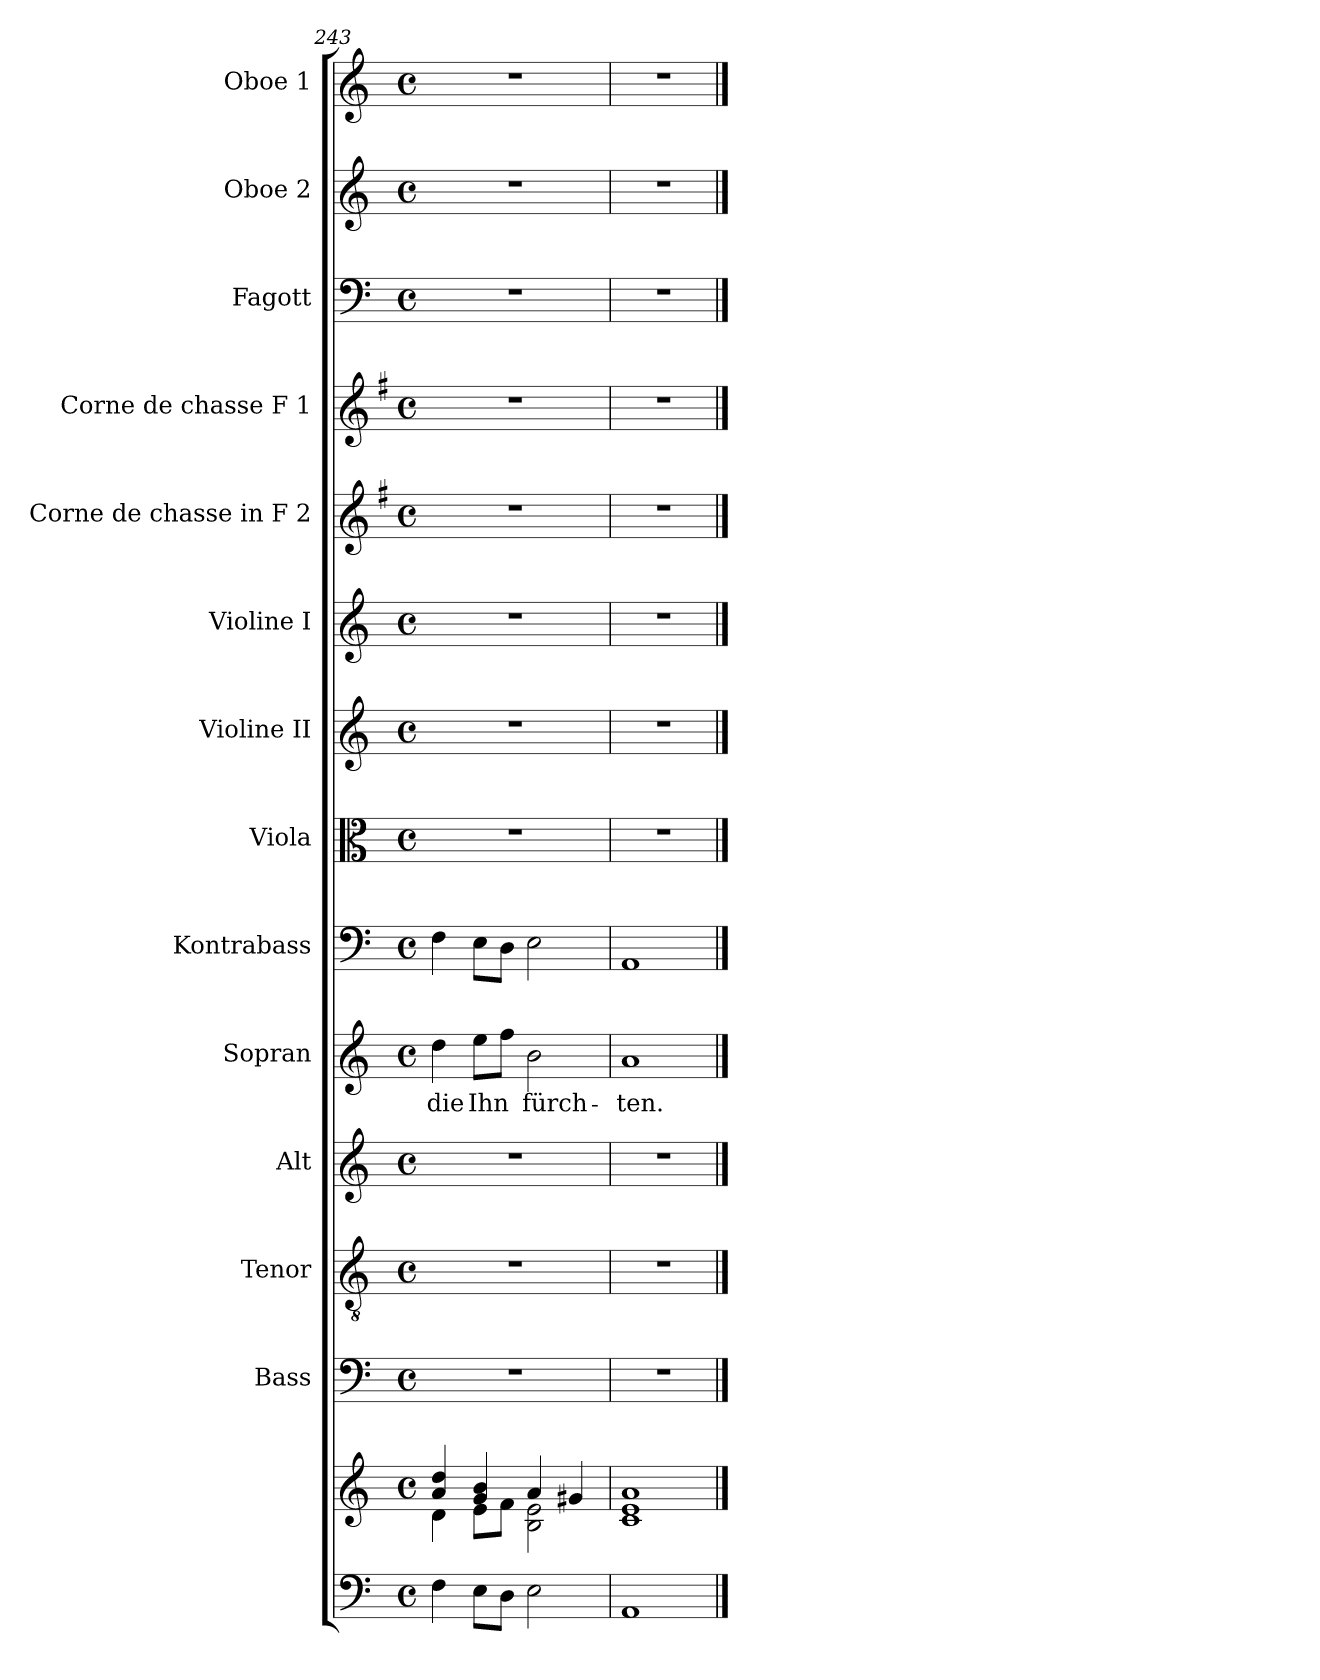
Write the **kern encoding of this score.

**kern	**kern	**kern	**kern	**kern	**kern	**text	**kern	**kern	**kern	**kern	**kern	**kern	**kern	**kern	**kern
*part14	*part14	*part13	*part12	*part11	*part10	*part10	*part9	*part8	*part7	*part6	*part5	*part4	*part3	*part2	*part1
*staff15	*staff14	*staff13	*staff12	*staff11	*staff10	*staff10	*staff9	*staff8	*staff7	*staff6	*staff5	*staff4	*staff3	*staff2	*staff1
*	*	*I"Bass	*I"Tenor	*I"Alt	*I"Sopran	*	*I"Kontrabass	*I"Viola	*I"Violine II	*I"Violine I	*I"Corne de chasse in F 2	*I"Corne de chasse F 1	*I"Fagott	*I"Oboe 2	*I"Oboe 1
*	*	*I'B.	*I'T.	*I'A.	*I'S.	*	*I'Kb.	*I'Vla.	*I'Vl. II	*I'Vl. I	*	*	*I'Fg.	*I'Ob. 2	*I'Ob. 1
*clefF4	*clefG2	*clefF4	*clefGv2	*clefG2	*clefG2	*	*clefF4	*clefC3	*clefG2	*clefG2	*clefG2	*clefG2	*clefF4	*clefG2	*clefG2
*	*	*	*	*	*	*	*ITrd7c12	*	*	*	*ITrd4c7	*ITrd4c7	*	*	*
*k[]	*k[]	*k[]	*k[]	*k[]	*k[]	*	*k[]	*k[]	*k[]	*k[]	*k[]	*k[]	*k[]	*k[]	*k[]
*C:	*C:	*C:	*C:	*C:	*C:	*	*C:	*C:	*C:	*C:	*C:	*C:	*C:	*C:	*C:
*M4/4	*M4/4	*M4/4	*M4/4	*M4/4	*M4/4	*	*M4/4	*M4/4	*M4/4	*M4/4	*M4/4	*M4/4	*M4/4	*M4/4	*M4/4
*met(c)	*met(c)	*met(c)	*met(c)	*met(c)	*met(c)	*	*met(c)	*met(c)	*met(c)	*met(c)	*met(c)	*met(c)	*met(c)	*met(c)	*met(c)
=243	=243	=243	=243	=243	=243	=243	=243	=243	=243	=243	=243	=243	=243	=243	=243
*	*^	*	*	*	*	*	*	*	*	*	*	*	*	*	*
!	!	!	!	!	!	!	!LO:LY:b	!	!	!	!	!	!	!	!	!
4F\	4a/ 4dd/	4d\	1r	1r	1r	4dd\	die	4FF\	1r	1r	1r	1r	1r	1r	1r	1r
!	!	!	!	!	!	!	!LO:LY:b	!	!	!	!	!	!	!	!	!
8E\L	4g/ 4b/	8e\L	.	.	.	8ee\L	Ihn	8EE\L	.	.	.	.	.	.	.	.
8D\J	.	8f\J	.	.	.	8ff\J	.	8DD\J	.	.	.	.	.	.	.	.
!	!	!	!	!	!	!	!LO:LY:b	!	!	!	!	!	!	!	!	!
2E\	4a/	2B\ 2e\	.	.	.	2b\	fürch-	2EE\	.	.	.	.	.	.	.	.
.	4g#X/	.	.	.	.	.	.	.	.	.	.	.	.	.	.	.
*	*v	*v	*	*	*	*	*	*	*	*	*	*	*	*	*	*
=244	=244	=244	=244	=244	=244	=244	=244	=244	=244	=244	=244	=244	=244	=244	=244
!	!	!	!	!	!	!LO:LY:b	!	!	!	!	!	!	!	!	!
1AA	1c 1e 1a	1r	1r	1r	1a	-ten.	1AAA	1r	1r	1r	1r	1r	1r	1r	1r
==	==	==	==	==	==	==	==	==	==	==	==	==	==	==	==
*-	*-	*-	*-	*-	*-	*-	*-	*-	*-	*-	*-	*-	*-	*-	*-
